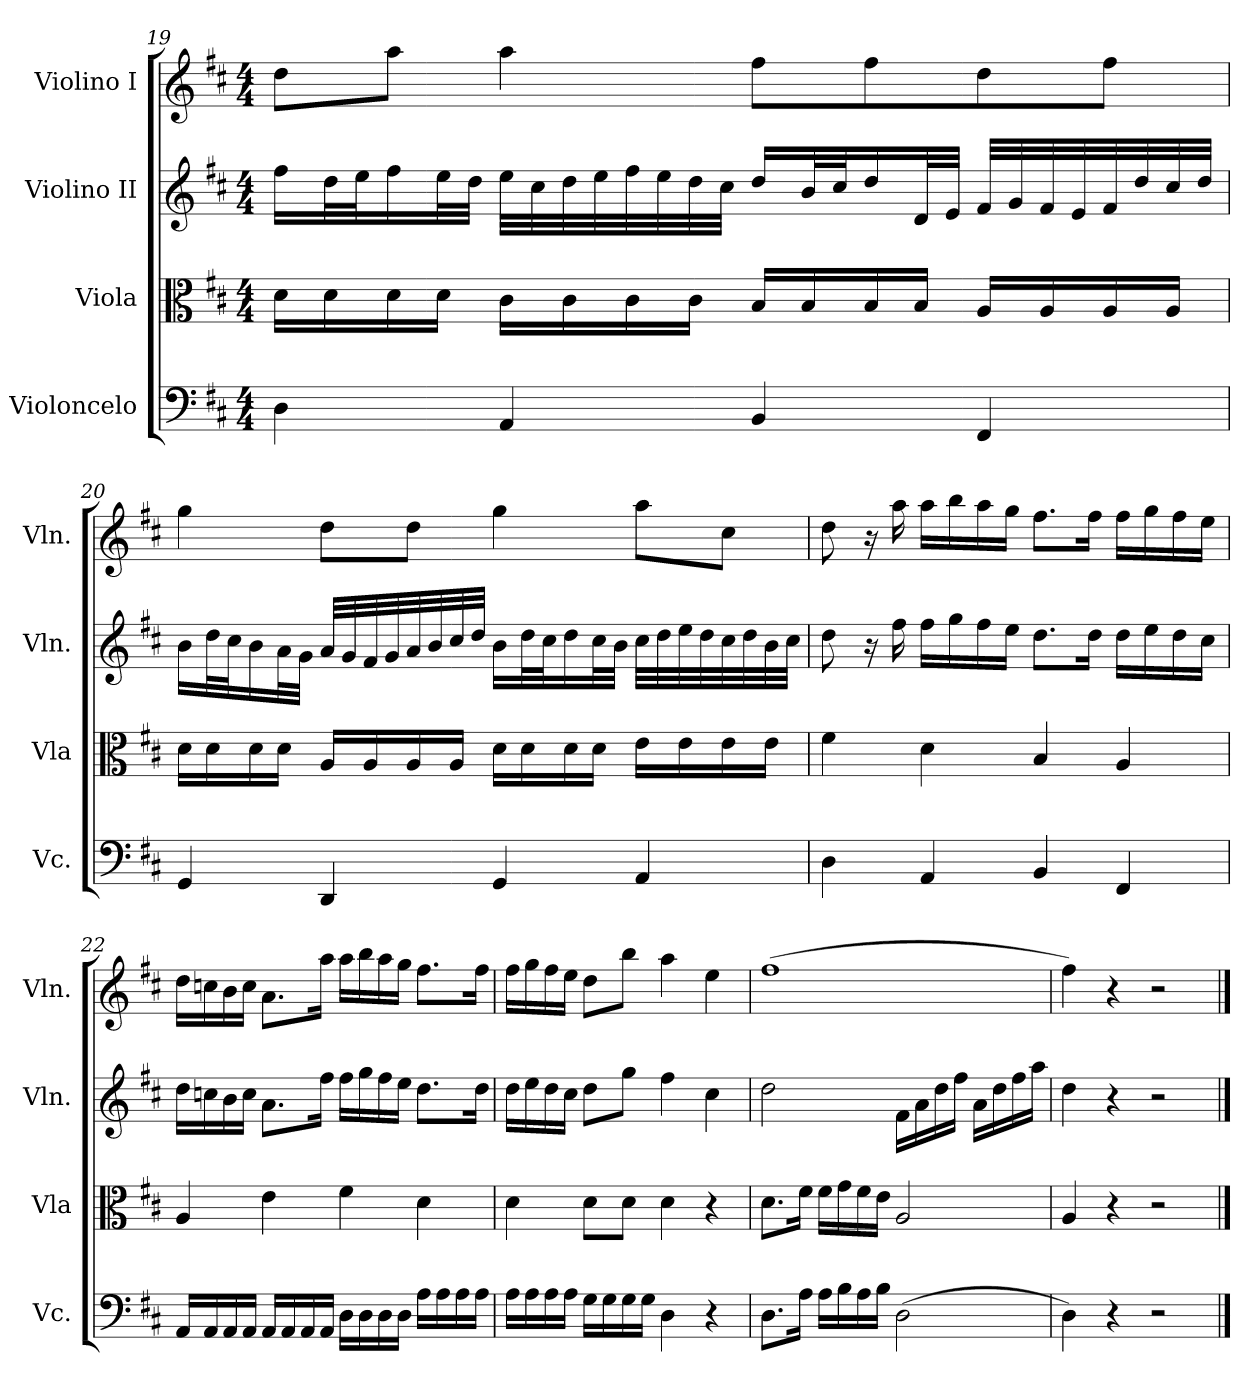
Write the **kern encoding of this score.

**kern	**kern	**kern	**kern
*part4	*part3	*part2	*part1
*staff4	*staff3	*staff2	*staff1
*I"Violoncelo	*I"Viola	*I"Violino II	*I"Violino I
*I'Vc.	*I'Vla	*I'Vln.	*I'Vln.
*clefF4	*clefC3	*clefG2	*clefG2
*k[f#c#]	*k[f#c#]	*k[f#c#]	*k[f#c#]
*M4/4	*M4/4	*M4/4	*M4/4
=19	=19	=19	=19
4D\	16d\LL	16ff#\LL	8dd\L
.	16d\	32dd\L	.
.	.	32ee\J	.
.	16d\	16ff#\	8aa\J
.	16d\JJ	32ee\L	.
.	.	32dd\JJJ	.
4AA/	16c#\LL	32ee\LLL	4aa\
.	.	32cc#\	.
.	16c#\	32dd\	.
.	.	32ee\	.
.	16c#\	32ff#\	.
.	.	32ee\	.
.	16c#\JJ	32dd\	.
.	.	32cc#\JJJ	.
4BB/	16B/LL	16dd/LL	8ff#\L
.	16B/	32b/L	.
.	.	32cc#/J	.
.	16B/	16dd/	8ff#\
.	16B/JJ	32d/L	.
.	.	32e/JJJ	.
4FF#/	16A/LL	32f#/LLL	8dd\
.	.	32g/	.
.	16A/	32f#/	.
.	.	32e/	.
.	16A/	32f#/	8ff#\J
.	.	32dd/	.
.	16A/JJ	32cc#/	.
.	.	32dd/JJJ	.
!!LO:PB:g=z
=20	=20	=20	=20
4GG/	16d\LL	16b\LL	4gg\
.	16d\	32dd\L	.
.	.	32cc#\J	.
.	16d\	16b\	.
.	16d\JJ	32a\L	.
.	.	32g\JJJ	.
4DD/	16A/LL	32a/LLL	8dd\L
.	.	32g/	.
.	16A/	32f#/	.
.	.	32g/	.
.	16A/	32a/	8dd\J
.	.	32b/	.
.	16A/JJ	32cc#/	.
.	.	32dd/JJJ	.
4GG/	16d\LL	16b\LL	4gg\
.	16d\	32dd\L	.
.	.	32cc#\J	.
.	16d\	16dd\	.
.	16d\JJ	32cc#\L	.
.	.	32b\JJJ	.
4AA/	16e\LL	32cc#\LLL	8aa\L
.	.	32dd\	.
.	16e\	32ee\	.
.	.	32dd\	.
.	16e\	32cc#\	8cc#\J
.	.	32dd\	.
.	16e\JJ	32b\	.
.	.	32cc#\JJJ	.
=21	=21	=21	=21
4D\	4f#\	8dd\	8dd\
.	.	16r	16r
.	.	16ff#\	16aa\
4AA/	4d\	16ff#\LL	16aa\LL
.	.	16gg\	16bb\
.	.	16ff#\	16aa\
.	.	16ee\JJ	16gg\JJ
4BB/	4B/	8.dd\L	8.ff#\L
.	.	16dd\Jk	16ff#\Jk
4FF#/	4A/	16dd\LL	16ff#\LL
.	.	16ee\	16gg\
.	.	16dd\	16ff#\
.	.	16cc#\JJ	16ee\JJ
!!LO:LB:g=z
=22	=22	=22	=22
16AA/LL	4A/	16dd\LL	16dd\LL
16AA/	.	16ccn\	16ccn\
16AA/	.	16b\	16b\
16AA/JJ	.	16cc\JJ	16cc\JJ
16AA/LL	4e\	8.a\L	8.a\L
16AA/	.	.	.
16AA/	.	.	.
16AA/JJ	.	16ff#\Jk	16aa\Jk
16D\LL	4f#\	16ff#\LL	16aa\LL
16D\	.	16gg\	16bb\
16D\	.	16ff#\	16aa\
16D\JJ	.	16ee\JJ	16gg\JJ
16A\LL	4d\	8.dd\L	8.ff#\L
16A\	.	.	.
16A\	.	.	.
16A\JJ	.	16dd\Jk	16ff#\Jk
=23	=23	=23	=23
16A\LL	4d\	16dd\LL	16ff#\LL
16A\	.	16ee\	16gg\
16A\	.	16dd\	16ff#\
16A\JJ	.	16cc#\JJ	16ee\JJ
16G\LL	8d\L	8dd\L	8dd\L
16G\	.	.	.
16G\	8d\J	8gg\J	8bb\J
16G\JJ	.	.	.
4D\	4d\	4ff#\	4aa\
4r	4r	4cc#\	4ee\
=24	=24	=24	=24
8.D\L	8.d\L	2dd\	(1ff#
16A\Jk	16f#\Jk	.	.
16A\LL	16f#\LL	.	.
16B\	16g\	.	.
16A\	16f#\	.	.
16B\JJ	16e\JJ	.	.
(2D\	2A/	16f#\LL	.
.	.	16a\	.
.	.	16dd\	.
.	.	16ff#\JJ	.
.	.	16a\LL	.
.	.	16dd\	.
.	.	16ff#\	.
.	.	16aa\JJ	.
=25	=25	=25	=25
4D\)	4A/	4dd\	4ff#\)
4r	4r	4r	4r
2r	2r	2r	2r
==	==	==	==
*-	*-	*-	*-
